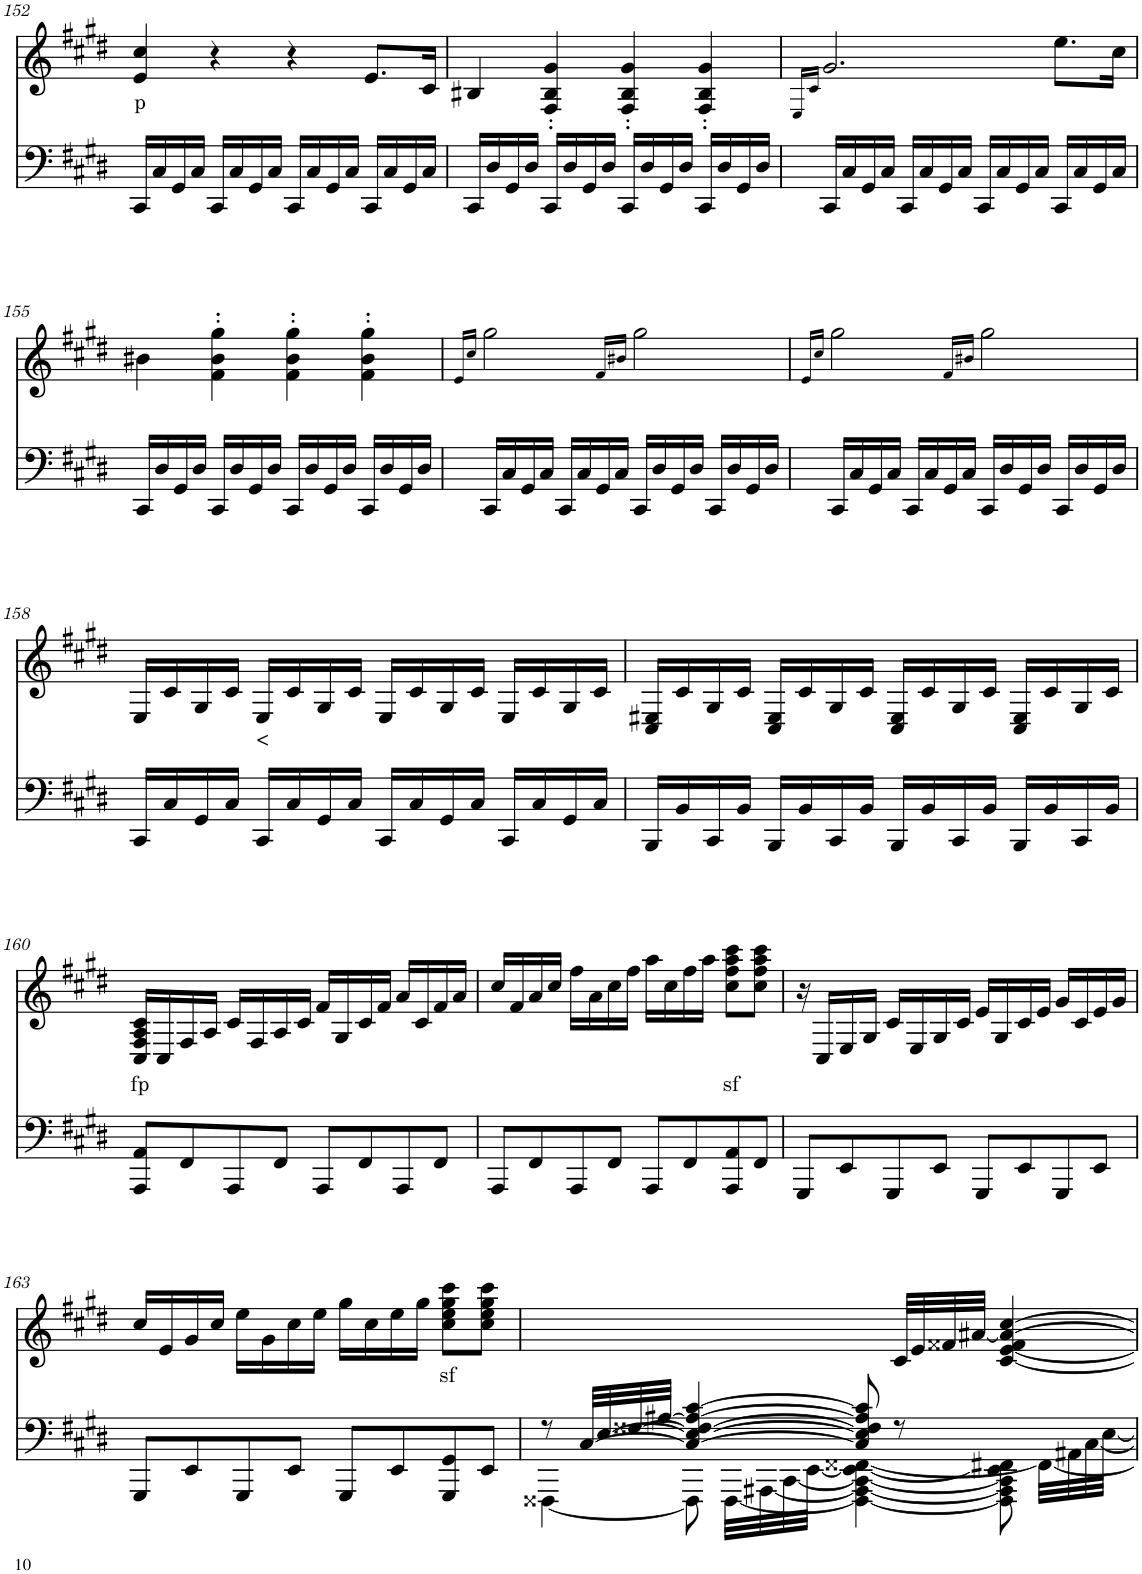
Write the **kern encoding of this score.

**kern	**kern	**text
*part2	*part1	*part1
*staff2	*staff1	*staff1
*I"piano	*I"piano	*
*I'Pno	*I'Pno	*
!!LO:PB:g=z
*clefF4	*clefG2	*
*k[f#c#g#d#]	*k[f#c#g#d#]	*
*c#:	*c#:	*
*M4/4	*M4/4	*
=152	=152	=152
!	!	!LO:LY:b
16CC#/LL	4e/ 4cc#/	p
16C#/	.	.
16GG#/	.	.
16C#/JJ	.	.
16CC#/LL	4r	.
16C#/	.	.
16GG#/	.	.
16C#/JJ	.	.
16CC#/LL	4r	.
16C#/	.	.
16GG#/	.	.
16C#/JJ	.	.
16CC#/LL	8.e/L	.
16C#/	.	.
16GG#/	.	.
16C#/JJ	16c#/Jk	.
=153	=153	=153
16CC#/LL	4B#X/	.
16D#/	.	.
16GG#/	.	.
16D#/JJ	.	.
16CC#/LL	4F#/' 4B#/' 4g#/'	.
16D#/	.	.
16GG#/	.	.
16D#/JJ	.	.
16CC#/LL	4F#/' 4B#/' 4g#/'	.
16D#/	.	.
16GG#/	.	.
16D#/JJ	.	.
16CC#/LL	4F#/' 4B#/' 4g#/'	.
16D#/	.	.
16GG#/	.	.
16D#/JJ	.	.
=154	=154	=154
.	16qE/LL	.
.	16qc#/JJ	.
16CC#/LL	2.g#/	.
16C#/	.	.
16GG#/	.	.
16C#/JJ	.	.
16CC#/LL	.	.
16C#/	.	.
16GG#/	.	.
16C#/JJ	.	.
16CC#/LL	.	.
16C#/	.	.
16GG#/	.	.
16C#/JJ	.	.
16CC#/LL	8.ee\L	.
16C#/	.	.
16GG#/	.	.
16C#/JJ	16cc#\Jk	.
!!LO:LB:g=z
=155	=155	=155
16CC#/LL	4b#X\	.
16D#/	.	.
16GG#/	.	.
16D#/JJ	.	.
16CC#/LL	4f#\' 4b#\' 4gg#\'	.
16D#/	.	.
16GG#/	.	.
16D#/JJ	.	.
16CC#/LL	4f#\' 4b#\' 4gg#\'	.
16D#/	.	.
16GG#/	.	.
16D#/JJ	.	.
16CC#/LL	4f#\' 4b#\' 4gg#\'	.
16D#/	.	.
16GG#/	.	.
16D#/JJ	.	.
=156	=156	=156
.	16qe/LL	.
.	16qcc#/JJ	.
16CC#/LL	2gg#\	.
16C#/	.	.
16GG#/	.	.
16C#/JJ	.	.
16CC#/LL	.	.
16C#/	.	.
16GG#/	.	.
16C#/JJ	.	.
.	16qf#/LL	.
.	16qb#X/JJ	.
16CC#/LL	2gg#\	.
16D#/	.	.
16GG#/	.	.
16D#/JJ	.	.
16CC#/LL	.	.
16D#/	.	.
16GG#/	.	.
16D#/JJ	.	.
=157	=157	=157
.	16qe/LL	.
.	16qcc#/JJ	.
16CC#/LL	2gg#\	.
16C#/	.	.
16GG#/	.	.
16C#/JJ	.	.
16CC#/LL	.	.
16C#/	.	.
16GG#/	.	.
16C#/JJ	.	.
.	16qf#/LL	.
.	16qb#X/JJ	.
16CC#/LL	2gg#\	.
16D#/	.	.
16GG#/	.	.
16D#/JJ	.	.
16CC#/LL	.	.
16D#/	.	.
16GG#/	.	.
16D#/JJ	.	.
!!LO:LB:g=z
=158	=158	=158
16CC#/LL	16E/LL	.
16C#/	16c#/	.
16GG#/	16G#/	.
16C#/JJ	16c#/JJ	.
!	!	!LO:LY:b
16CC#/LL	16E/LL	<
16C#/	16c#/	.
16GG#/	16G#/	.
16C#/JJ	16c#/JJ	.
16CC#/LL	16E/LL	.
16C#/	16c#/	.
16GG#/	16G#/	.
16C#/JJ	16c#/JJ	.
16CC#/LL	16E/LL	.
16C#/	16c#/	.
16GG#/	16G#/	.
16C#/JJ	16c#/JJ	.
=159	=159	=159
16BBB/LL	16C#/ 16E#X/LL	.
16BB/	16c#/	.
16CC#/	16G#/	.
16BB/JJ	16c#/JJ	.
16BBB/LL	16C#/ 16E#/LL	.
16BB/	16c#/	.
16CC#/	16G#/	.
16BB/JJ	16c#/JJ	.
16BBB/LL	16C#/ 16E#/LL	.
16BB/	16c#/	.
16CC#/	16G#/	.
16BB/JJ	16c#/JJ	.
16BBB/LL	16C#/ 16E#/LL	.
16BB/	16c#/	.
16CC#/	16G#/	.
16BB/JJ	16c#/JJ	.
!!LO:LB:g=z
=160	=160	=160
!	!	!LO:LY:b
8AAA/ 8AA/L	16C#/ 16F#/ 16A/ 16c#/LL	fp
.	16C#/	.
8FF#/	16F#/	.
.	16A/JJ	.
8AAA/	16c#/LL	.
.	16F#/	.
8FF#/J	16A/	.
.	16c#/JJ	.
8AAA/L	16f#/LL	.
.	16G#/	.
8FF#/	16c#/	.
.	16f#/JJ	.
8AAA/	16a/LL	.
.	16c#/	.
8FF#/J	16f#/	.
.	16a/JJ	.
=161	=161	=161
8AAA/L	16cc#/LL	.
.	16f#/	.
8FF#/	16a/	.
.	16cc#/JJ	.
8AAA/	16ff#\LL	.
.	16a\	.
8FF#/J	16cc#\	.
.	16ff#\JJ	.
8AAA/L	16aa\LL	.
.	16cc#\	.
8FF#/	16ff#\	.
.	16aa\JJ	.
!	!	!LO:LY:b
8AAA/ 8AA/	8cc#\ 8ff#\ 8aa\ 8ccc#\L	sf
8FF#/J	8cc#\ 8ff#\ 8aa\ 8ccc#\J	.
=162	=162	=162
8GGG#/L	16r	.
.	16C#/LL	.
8EE/	16E/	.
.	16G#/JJ	.
8GGG#/	16c#/LL	.
.	16E/	.
8EE/J	16G#/	.
.	16c#/JJ	.
8GGG#/L	16e/LL	.
.	16G#/	.
8EE/	16c#/	.
.	16e/JJ	.
8GGG#/	16g#/LL	.
.	16c#/	.
8EE/J	16e/	.
.	16g#/JJ	.
!!LO:LB:g=z
=163	=163	=163
8GGG#/L	16cc#/LL	.
.	16e/	.
8EE/	16g#/	.
.	16cc#/JJ	.
8GGG#/	16ee\LL	.
.	16g#\	.
8EE/J	16cc#\	.
.	16ee\JJ	.
8GGG#/L	16gg#\LL	.
.	16cc#\	.
8EE/	16ee\	.
.	16gg#\JJ	.
!	!	!LO:LY:b
8GGG#/ 8GG#/	8cc#\ 8ee\ 8gg#\ 8ccc#\L	sf
8EE/J	8cc#\ 8ee\ 8gg#\ 8ccc#\J	.
=164	=164	=164
*^	*	*
8r	[4FFF##X\	2ryy	.
[32C#/LLL	.	.	.
[32E/	.	.	.
[32F##X/	.	.	.
[32A#X/JJJ	.	.	.
4C#/_ 4E/_ 4F##/_ 4A#/_ [4c#/	8FFF##\]	.	.
.	[32FFF##\LLL	.	.
.	[32AAA#X\	.	.
.	[32CC#\	.	.
.	[32EE\JJJ	.	.
8C#/] 8E/] 8F##/] 8A#/] 8c#/]	4FFF##\_ 4AAA#\_ 4CC#\_ 4EE\_ [4FF##X\	8ryy	.
8r	.	32c#/LLL	.
.	.	32e/	.
.	.	32f##X/	.
.	.	[32a#X/JJJ	.
4ryy	8FFF##\] 8AAA#\] 8CC#\] 8EE\] 8FF#X\	[4c#/ [4e/ 4f##/ 4a#/_ [4cc#/	.
.	32FF##\LLL_	.	.
.	32AA#X\	.	.
.	[32C#\	.	.
.	[32E\JJJ	.	.
*v	*v	*	*
=	=	=
*-	*-	*-
